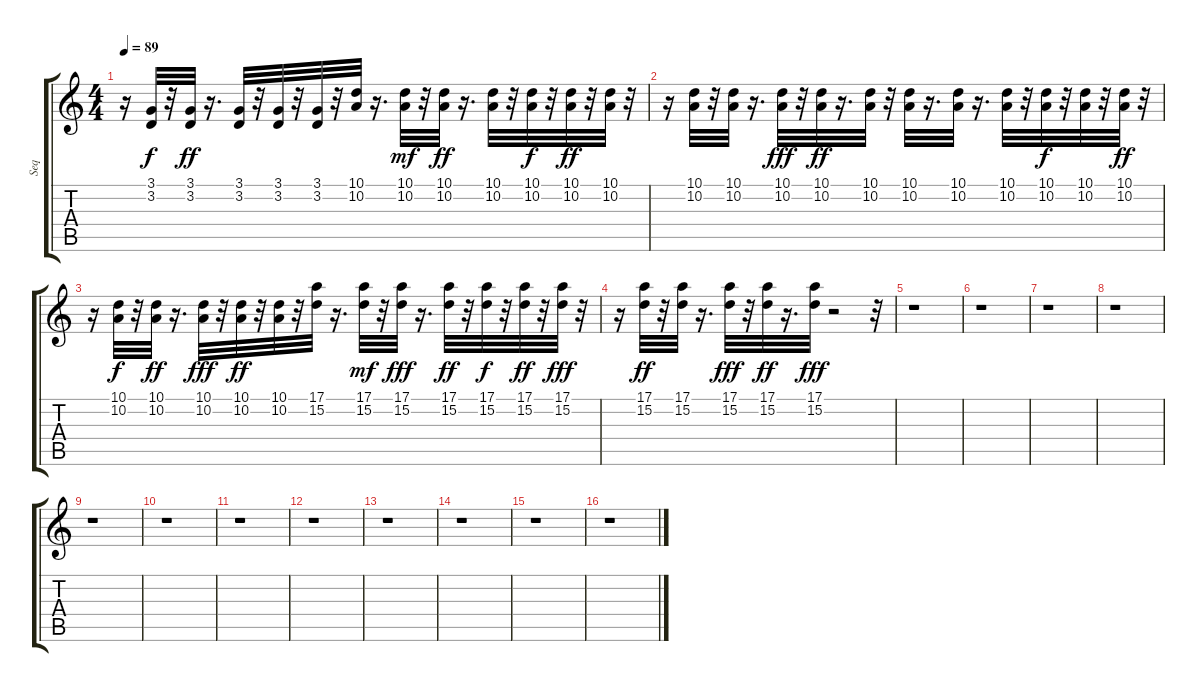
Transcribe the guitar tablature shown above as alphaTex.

\track ("Seq" "Seq") {instrument lead2sawtooth}
\staff {score tabs}
\tuning (E4 B3 G3 D3 A2 E2) {hide}
\ts (4 4)
\tempo 89
\clef g2
\ks c
r.16{dy ff} (3.1 3.2).32{dy f} r.32 (3.1 3.2).32{dy ff} r.16{d} (3.1 3.2).32 r.32 (3.1 3.2).32 r.32 (3.1 3.2).32 r.32 (10.1 10.2).32 r.16{d} (10.1 10.2).32{dy mf} r.32 (10.1 10.2).32{dy ff} r.16{d} (10.1 10.2).32 r.32 (10.1 10.2).32{dy f} r.32 (10.1 10.2).32{dy ff} r.32 (10.1 10.2).32 r.32 |
r.16 (10.1 10.2).32 r.32 (10.1 10.2).32 r.16{d} (10.1 10.2).32{dy fff} r.32 (10.1 10.2).32{dy ff} r.16{d} (10.1 10.2).32 r.32 (10.1 10.2).32 r.16{d} (10.1 10.2).32 r.16{d} (10.1 10.2).32 r.32 (10.1 10.2).32{dy f} r.32 (10.1 10.2).32 r.32 (10.1 10.2).32{dy ff} r.32 |
r.16 (10.1 10.2).32{dy f} r.32 (10.1 10.2).32{dy ff} r.16{d} (10.1 10.2).32{dy fff} r.32 (10.1 10.2).32{dy ff} r.32 (10.1 10.2).32 r.32 (17.1 15.2).32 r.16{d} (17.1 15.2).32{dy mf} r.32 (17.1 15.2).32{dy fff} r.16{d} (17.1 15.2).32{dy ff} r.32 (17.1 15.2).32{dy f} r.32 (17.1 15.2).32{dy ff} r.32 (17.1 15.2).32{dy fff} r.32 |
r.16 (17.1 15.2).32{dy ff} r.32 (17.1 15.2).32 r.16{d} (17.1 15.2).32{dy fff} r.32 (17.1 15.2).32{dy ff} r.16{d} (17.1 15.2).32{dy fff} r.2 r.32 |
r.1 |
r.1 |
r.1 |
r.1 |
r.1 |
r.1 |
r.1 |
r.1 |
r.1 |
r.1 |
r.1 |
r.1
